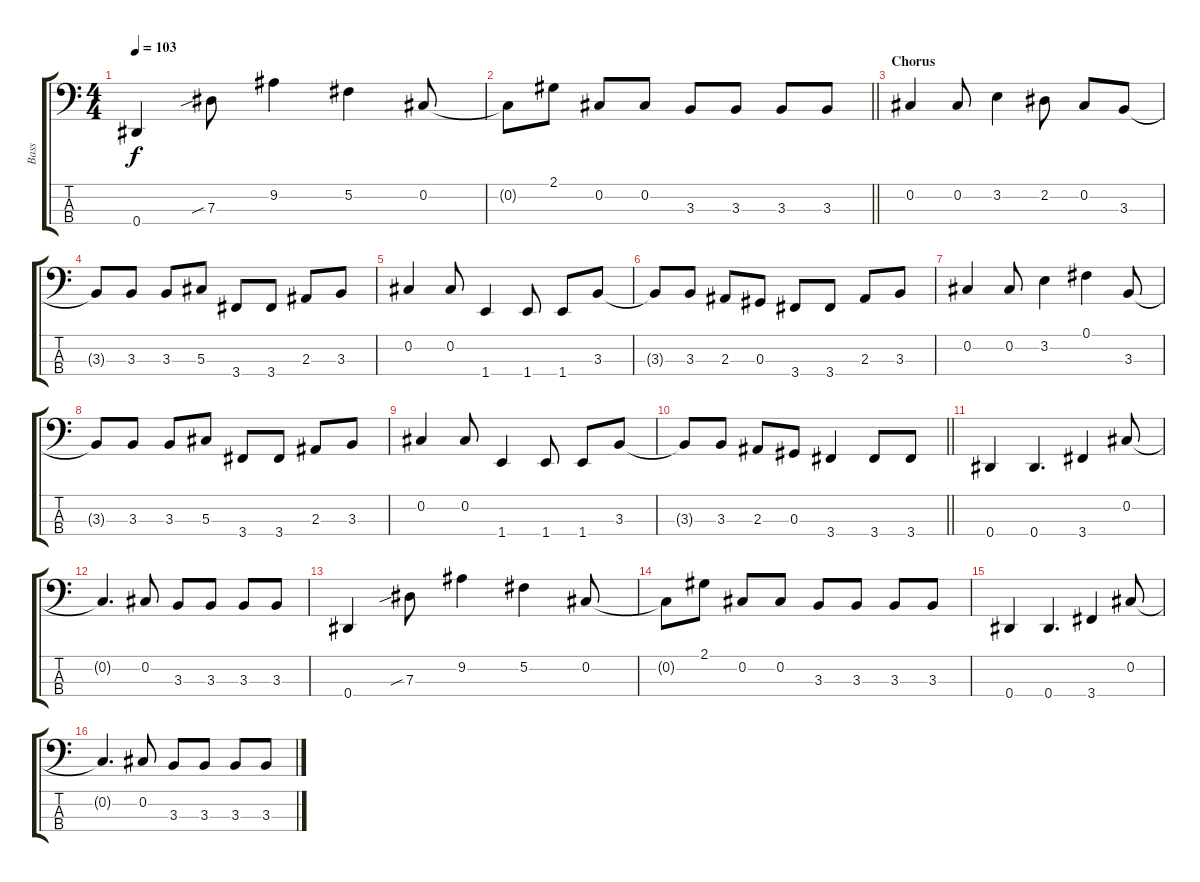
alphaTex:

\track ("Bass" "Bass") {instrument electricbassfinger}
\staff {score tabs}
\tuning (Gb2 Db2 Ab1 Eb1) {hide}
\ts (4 4)
\tempo 103
\clef f4
\ks c
0.4.4{dy f} 7.3{sib}.8 9.2.4 5.2.4 0.2.8 |
\barLineRight lightlight
0.2{t}.8 2.1.8 0.2.8 0.2.8 3.3.8 3.3.8 3.3.8 3.3.8 |
\section ("" "Chorus")
0.2.4 0.2.8 3.2.4 2.2.8 0.2.8 3.3.8 |
3.3{t}.8 3.3.8 3.3.8 5.3.8 3.4.8 3.4.8 2.3.8 3.3.8 |
0.2.4 0.2.8 1.4.4 1.4.8 1.4.8 3.3.8 |
3.3{t}.8 3.3.8 2.3.8 0.3.8 3.4.8 3.4.8 2.3.8 3.3.8 |
0.2.4 0.2.8 3.2.4 0.1.4 3.3.8 |
3.3{t}.8 3.3.8 3.3.8 5.3.8 3.4.8 3.4.8 2.3.8 3.3.8 |
0.2.4 0.2.8 1.4.4 1.4.8 1.4.8 3.3.8 |
\barLineRight lightlight
3.3{t}.8 3.3.8 2.3.8 0.3.8 3.4.4 3.4.8 3.4.8 |
0.4.4 0.4.4{d} 3.4.4 0.2.8 |
0.2{t}.4{d} 0.2.8 3.3.8 3.3.8 3.3.8 3.3.8 |
0.4.4 7.3{sib}.8 9.2.4 5.2.4 0.2.8 |
0.2{t}.8 2.1.8 0.2.8 0.2.8 3.3.8 3.3.8 3.3.8 3.3.8 |
0.4.4 0.4.4{d} 3.4.4 0.2.8 |
0.2{t}.4{d} 0.2.8 3.3.8 3.3.8 3.3.8 3.3.8
